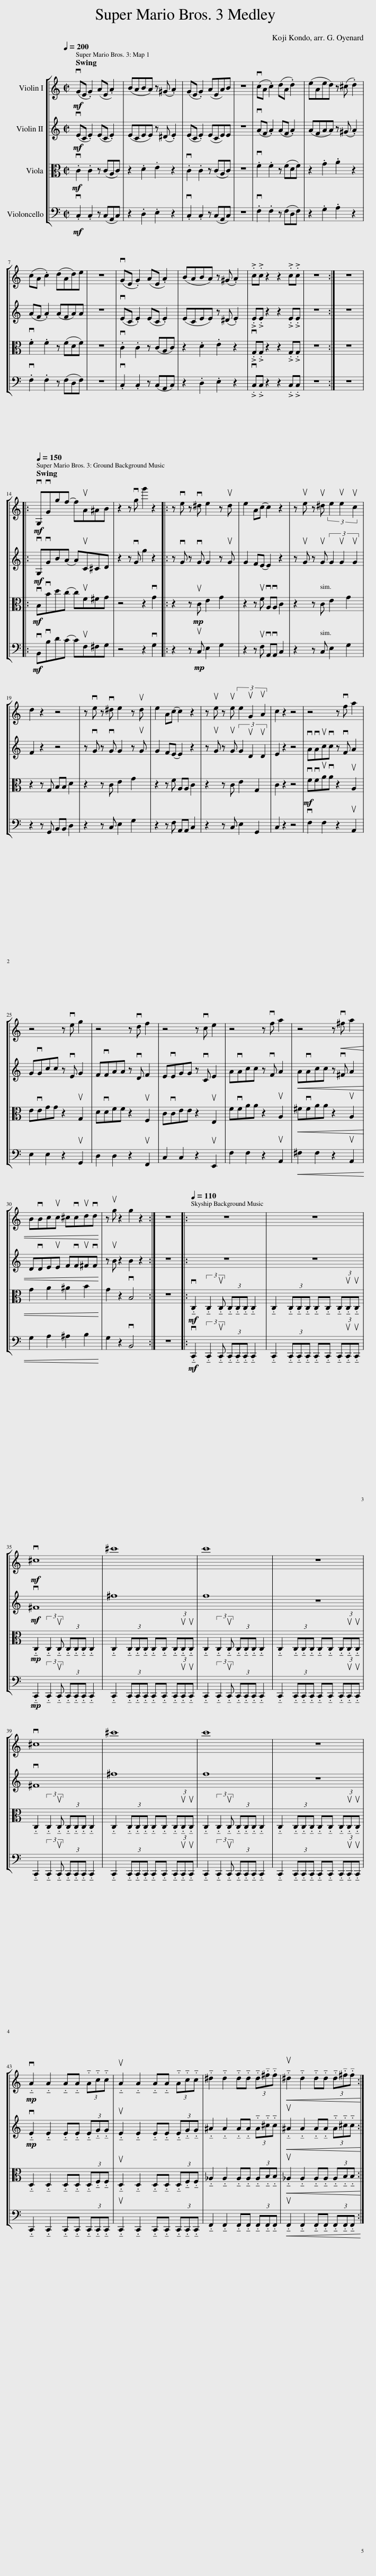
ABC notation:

X:1
%%score [ 1 2 3 4 ]
L:1/8
Q:1/4=200
M:2/2
I:linebreak $
K:C
V:1 treble
V:2 treble
V:3 alto
V:4 bass
V:1
!mf! (vGE .G2) (AE .A2) | (BABA) z (^G .A2) | (GE .G2) (AEA)B | z8 | (vcA .c2) (dA .d2) | %5
 (eAed) z (^c .d2) |$ (cA .c2) (dAd)e | z8 | (vGE .G2) (AE .A2) | (BABA) z (^G .A2) | %10
 .c.c z2 z2 .c.c | z8 :| z8 |:$[Q:1/4=150]!mf! vG,vGg(f f)uA^AB | z2 z vg g'2 z2 |: %15
 z ve z v^d e2 z ud | e2 A(c c2) z2 | z ue z u^d (3e2 ue2 uc2 |$ d2 z2 z4 | z ve z v^d e2 z ud | %20
 e2 A(c c2) z2 | z ue z ue (3e2 uG2 uA2 | c2 z2 z4 | z4 z vf a2 |$ z4 z ve g2 | %25
 z4 z vd f2 | z4 z vc e2 | z4 z vf a2 | z4 z!<(! v^f a2 |$ BvBcuc ^cvcudvd!<)! | %30
 z ug z2 g2 z2 :| z8 |:[Q:1/4=110] z8 | z8 |$!mf! v^c8 | %35
 ^c'8 | c'8 | z8 |$ v^c8 | ^c'8 | %40
 c'8 | z8 |$!mp! !tenuto!.vA2 !tenuto!.A2 !tenuto!.A!tenuto!.A (3!tenuto!.A!tenuto!.c!tenuto!.c | !tenuto!.uA2 !tenuto!.A2 !tenuto!.A!tenuto!.A (3!tenuto!.A!tenuto!.c!tenuto!.c | !tenuto!.^d2 !tenuto!.d2 !tenuto!.d!tenuto!.d (3!tenuto!.d!tenuto!.^f!tenuto!.f | %45
!<(! !tenuto!.u^d2 !tenuto!.d2 !tenuto!.d!tenuto!.d (3!tenuto!.d!tenuto!.^f!tenuto!.f!<)! :| %46
V:2
!mf! (vEC .E2) (EC .E2) | (ECEE) z (^D .E2) | (EC .E2) (ECE)E | z8 | (vAF .A2) (AF .A2) | %5
 (AFAA) z (^G .A2) |$ (AF .A2) (AFA)A | z8 | (vEC .E2) (EC .E2) | (ECEE) z (^D .E2) | %10
 .E.E z2 z2 .E.E | z8 :| z8 |:$!mf! vG,vGB(A A)uC^CD | z2 z vG g2 z2 |: %15
 z vG z vG G2 z uG | G2 F(E E2) z2 | z uG z uG (3G2 uG2 uG2 |$ F2 z2 z4 | z vG z vG G2 z uG | %20
 G2 F(E E2) z2 | z uG z uG (3G2 uD2 uD2 | E2 z2 z4 | vAvAucvc z vF A2 |$ GvGcc z vE G2 | %25
 FvFAA z vD F2 | EvEGG z vC E2 | AvAcc z vF A2 |!<(! AvAcc z v^F A2 |$ DvDEuE FvFu^FvF!<)! | %30
 z uB z2 B2 z2 :| z8 |: z8 | z8 |$!mf! v^F8 | %35
 ^f8 | f8 | z8 |$ v^F8 | ^f8 | %40
 f8 | z8 |$!mp! !tenuto!.vE2 !tenuto!.E2 !tenuto!.E!tenuto!.E (3!tenuto!.E!tenuto!.G!tenuto!.G | !tenuto!.uE2 !tenuto!.E2 !tenuto!.E!tenuto!.E (3!tenuto!.E!tenuto!.G!tenuto!.G | !tenuto!.^A2 !tenuto!.A2 !tenuto!.A!tenuto!.A (3!tenuto!.A!tenuto!.^c!tenuto!.c | %45
!<(! !tenuto!.u^A2 !tenuto!.A2 !tenuto!.A!tenuto!.A (3!tenuto!.A!tenuto!.^c!tenuto!.c!<)! :| %46
V:3
!mf! .vC2 .C2 z (CA,C) | z2 .D2 .E2 z2 | .vC2 .C2 z (CA,C) | z8 | .vF2 .F2 z (FDF) | %5
 z2 .G2 .A2 z2 |$ .vF2 .F2 z (FDF) | z8 | .vC2 .C2 z (CA,C) | z2 .D2 .E2 z2 | %10
 .vG,.G, z2 z2 .G,.G, | z8 :| z8 |:$!mf! vB,vBd(c c)uF^FG | z4 z2 vG2 |: %15
 z2 z!mp! uC E2 G2 | z2 z uF vA,vA, C2 | z2 z C E2 G2 |$ z2 z G, B,B, D2 | z2 z C E2 G2 | %20
 z2 z F A,A, C2 | z2 z C E2 G,2 | C2 z2 z4 |!mf! vFvFuAvA z2 uA,2 |$ EvEGG z2 uG,2 | %25
 DvDFF z2 uF,2 | CvCEE z2 uE,2 | FvFAA z2 uA,2 |!<(! ^FvFAA z2 uA,2 |$ G2 A2 ^A2 B2!<)! | %30
 G2 z2 vB,4 :| z8 |:!mf! !tenuto!.vC,2 (3:2:2!tenuto!.C,2 !tenuto!.uC, (3!tenuto!.C,!tenuto!.C,!tenuto!.C, !tenuto!.C,2 | !tenuto!.C,2 (3!tenuto!.C,!tenuto!.C,!tenuto!.C, !tenuto!.C,!tenuto!.C, (3!tenuto!.C,!tenuto!.uC,!tenuto!.uC, |$!mp! !tenuto!.C,2 (3:2:2!tenuto!.C,2 !tenuto!.uC, (3!tenuto!.C,!tenuto!.C,!tenuto!.C, !tenuto!.C,2 | %35
 !tenuto!.C,2 (3!tenuto!.C,!tenuto!.C,!tenuto!.C, !tenuto!.C,!tenuto!.C, (3!tenuto!.C,!tenuto!.uC,!tenuto!.uC, | !tenuto!.C,2 (3:2:2!tenuto!.C,2 !tenuto!.uC, (3!tenuto!.C,!tenuto!.C,!tenuto!.C, !tenuto!.C,2 | !tenuto!.C,2 (3!tenuto!.C,!tenuto!.C,!tenuto!.C, !tenuto!.C,!tenuto!.C, (3!tenuto!.C,!tenuto!.uC,!tenuto!.uC, |$ !tenuto!.C,2 (3:2:2!tenuto!.C,2 !tenuto!.uC, (3!tenuto!.C,!tenuto!.C,!tenuto!.C, !tenuto!.C,2 | !tenuto!.C,2 (3!tenuto!.C,!tenuto!.C,!tenuto!.C, !tenuto!.C,!tenuto!.C, (3!tenuto!.C,!tenuto!.uC,!tenuto!.uC, | %40
 !tenuto!.C,2 (3:2:2!tenuto!.C,2 !tenuto!.uC, (3!tenuto!.C,!tenuto!.C,!tenuto!.C, !tenuto!.C,2 | !tenuto!.C,2 (3!tenuto!.C,!tenuto!.C,!tenuto!.C, !tenuto!.C,!tenuto!.C, (3!tenuto!.C,!tenuto!.uC,!tenuto!.uC, |$ !tenuto!.D,2 !tenuto!.D,2 !tenuto!.D,!tenuto!.D, (3!tenuto!.D,!tenuto!.F,!tenuto!.F, | !tenuto!.uD,2 !tenuto!.D,2 !tenuto!.D,!tenuto!.D, (3!tenuto!.D,!tenuto!.F,!tenuto!.F, | !tenuto!._A,2 !tenuto!.A,2 !tenuto!.A,!tenuto!.A, (3!tenuto!.A,!tenuto!.B,!tenuto!.B, | %45
!<(! !tenuto!.u_A,2 !tenuto!.A,2 !tenuto!.A,!tenuto!.A, (3!tenuto!.A,!tenuto!.B,!tenuto!.B,!<)! :| %46
V:4
!mf! .vC,2 .C,2 z (C,A,,C,) | z2 .D,2 .E,2 z2 | .vC,2 .C,2 z (C,A,,C,) | z8 | .vF,2 .F,2 z (F,D,F,) | %5
 z2 .G,2 .A,2 z2 |$ .vF,2 .F,2 z (F,D,F,) | z8 | .vC,2 .C,2 z (C,A,,C,) | z2 .D,2 .E,2 z2 | %10
 .vC,.C, z2 z2 .C,.C, | z8 :| z8 |:$!mf! vB,,vB,D(C C)uF,^F,G, | z4 z2 vG,2 |: %15
 z2 z!mp! uC, E,2 G,2 | z2 z uF, vA,,vA,, C,2 | z2 z C, E,2 G,2 |$ z2 z G,, B,,B,, D,2 | z2 z C, E,2 G,2 | %20
 z2 z F, A,,A,, C,2 | z2 z C, E,2 G,,2 | C,2 z2 z4 | vF,2 F,2 z2 uA,,2 |$ E,2 E,2 z2 uG,,2 | %25
 D,2 D,2 z2 uF,,2 | C,2 C,2 z2 uE,,2 | F,2 F,2 z2 uA,,2 |!<(! ^F,2 F,2 z2 uA,,2 |$ G,2 A,2 ^A,2 B,2!<)! | %30
 G,2 z2 vB,,4 :| z8 |:!mf! !tenuto!.vC,,2 (3:2:2!tenuto!.C,,2 !tenuto!.uC,, (3!tenuto!.C,,!tenuto!.C,,!tenuto!.C,, !tenuto!.C,,2 | !tenuto!.C,,2 (3!tenuto!.C,,!tenuto!.C,,!tenuto!.C,, !tenuto!.C,,!tenuto!.C,, (3!tenuto!.C,,!tenuto!.uC,,!tenuto!.uC,, |$!mp! !tenuto!.C,,2 (3:2:2!tenuto!.C,,2 !tenuto!.uC,, (3!tenuto!.C,,!tenuto!.C,,!tenuto!.C,, !tenuto!.C,,2 | %35
 !tenuto!.C,,2 (3!tenuto!.C,,!tenuto!.C,,!tenuto!.C,, !tenuto!.C,,!tenuto!.C,, (3!tenuto!.C,,!tenuto!.uC,,!tenuto!.uC,, | !tenuto!.C,,2 (3:2:2!tenuto!.C,,2 !tenuto!.uC,, (3!tenuto!.C,,!tenuto!.C,,!tenuto!.C,, !tenuto!.C,,2 | !tenuto!.C,,2 (3!tenuto!.C,,!tenuto!.C,,!tenuto!.C,, !tenuto!.C,,!tenuto!.C,, (3!tenuto!.C,,!tenuto!.uC,,!tenuto!.uC,, |$ !tenuto!.C,,2 (3:2:2!tenuto!.C,,2 !tenuto!.uC,, (3!tenuto!.C,,!tenuto!.C,,!tenuto!.C,, !tenuto!.C,,2 | !tenuto!.C,,2 (3!tenuto!.C,,!tenuto!.C,,!tenuto!.C,, !tenuto!.C,,!tenuto!.C,, (3!tenuto!.C,,!tenuto!.uC,,!tenuto!.uC,, | %40
 !tenuto!.C,,2 (3:2:2!tenuto!.C,,2 !tenuto!.uC,, (3!tenuto!.C,,!tenuto!.C,,!tenuto!.C,, !tenuto!.C,,2 | !tenuto!.C,,2 (3!tenuto!.C,,!tenuto!.C,,!tenuto!.C,, !tenuto!.C,,!tenuto!.C,, (3!tenuto!.C,,!tenuto!.uC,,!tenuto!.uC,, |$ !tenuto!.C,,2 !tenuto!.C,,2 !tenuto!.C,,!tenuto!.C,, (3!tenuto!.C,,!tenuto!.C,,!tenuto!.C,, | !tenuto!.uC,,2 !tenuto!.C,,2 !tenuto!.C,,!tenuto!.C,, (3!tenuto!.C,,!tenuto!.C,,!tenuto!.C,, | !tenuto!.F,,2 !tenuto!.F,,2 !tenuto!.F,,!tenuto!.F,, (3!tenuto!.F,,!tenuto!.F,,!tenuto!.F,, | %45
!<(! !tenuto!.uF,,2 !tenuto!.F,,2 !tenuto!.F,,!tenuto!.F,, (3!tenuto!.F,,!tenuto!.F,,!tenuto!.F,,!<)! :| %46
